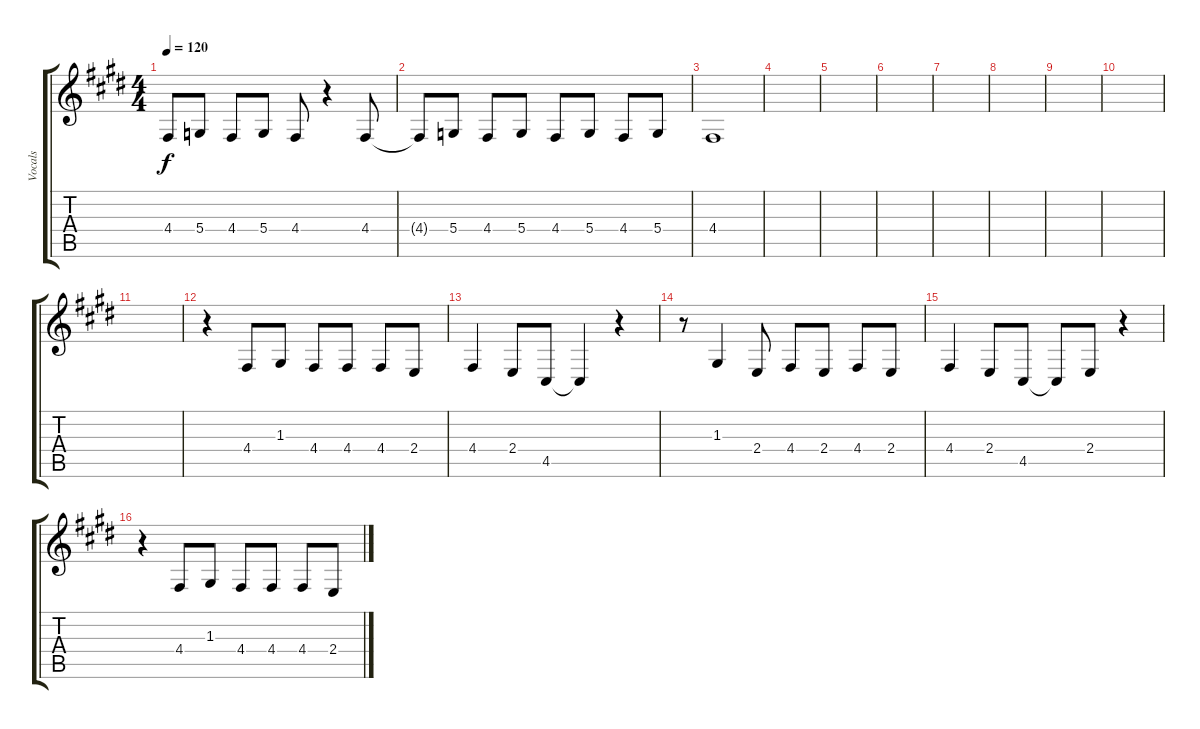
\track ("Vocals" "Vocals") {instrument lead1square}
\staff {score tabs}
\tuning (E4 B3 G3 D3 A2 E2) {hide}
\ts (4 4)
\tempo 120
\clef g2
\ks e
4.4{t}.8{dy f} 5.4.8 4.4.8 5.4.8 4.4.8 r.4 4.4.8 |
4.4{t}.8 5.4.8 4.4.8 5.4.8 4.4.8 5.4.8 4.4.8 5.4.8 |
4.4.1 |
|
|
|
|
|
|
|
|
r.4 4.4.8 1.3.8 4.4.8 4.4.8 4.4.8 2.4.8 |
4.4.4 2.4.8 4.5.8 4.5{t}.4 r.4 |
r.8 1.3.4 2.4.8 4.4.8 2.4.8 4.4.8 2.4.8 |
4.4.4 2.4.8 4.5.8 4.5{t}.8 2.4.8 r.4 |
r.4 4.4.8 1.3.8 4.4.8 4.4.8 4.4.8 2.4.8
